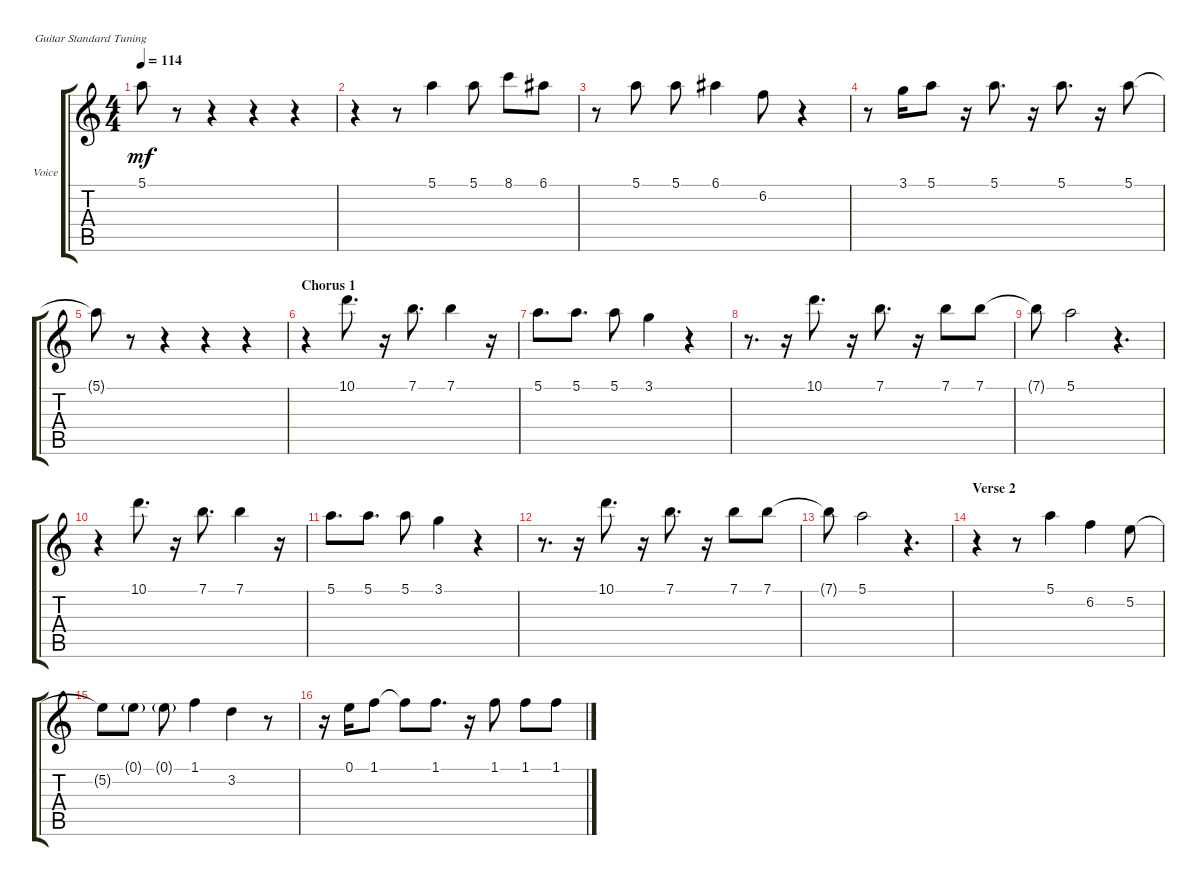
\bracketExtendMode groupsimilarinstruments
\firstSystemTrackNameOrientation horizontal
\otherSystemsTrackNameOrientation horizontal
\track ("Voice" "Voice") {mute instrument acousticguitarsteel}
\staff {score tabs}
\tuning (E4 B3 G3 D3 A2 E2)
\ts (4 4)
\tempo 114
\clef g2
\scale
0.333333
\ks c
5.1{t}.8{dy mf} r.8 r.4 r.4 r.4 |
\scale
0.333333 r.4 r.8 5.1.4 5.1.8 8.1.8 6.1.8 |
\scale
0.333333 r.8 5.1.8 5.1.8 6.1.4 6.2.8 r.4 |
\scale
0.333333 r.8 3.1.16 5.1.8 r.16 5.1.8{d} r.16 5.1.8{d} r.16 5.1.8 |
\scale
0.333333 5.1{t}.8 r.8 r.4 r.4 r.4 |
\section ("" "Chorus 1")
\scale
0.333333 r.4 10.1.8{d} r.16 7.1.8{d} 7.1.4 r.16 |
\scale
0.333333 5.1.8{d} 5.1.8{d} 5.1.8 3.1.4 r.4 |
\scale
0.333333 r.8{d} r.16 10.1.8{d} r.16 7.1.8{d} r.16 7.1.8 7.1.8 |
\scale
0.333333 7.1{t}.8 5.1.2 r.4{d} |
\scale
0.333333 r.4 10.1.8{d} r.16 7.1.8{d} 7.1.4 r.16 |
\scale
0.333333 5.1.8{d} 5.1.8{d} 5.1.8 3.1.4 r.4 |
\scale
0.333333 r.8{d} r.16 10.1.8{d} r.16 7.1.8{d} r.16 7.1.8 7.1.8 |
\scale
0.333333 7.1{t}.8 5.1.2 r.4{d} |
\section ("" "Verse 2")
\scale
0.333333 r.4 r.8 5.1.4 6.2.4 5.2.8 |
\scale
0.333333 5.2{t}.8 0.1{g}.8 0.1{g}.8 1.1.4 3.2.4 r.8 |
\scale
0.333333 r.16 0.1.16 1.1.8 1.1{t}.8 1.1.8{d} r.16 1.1.8 1.1.8 1.1.8
